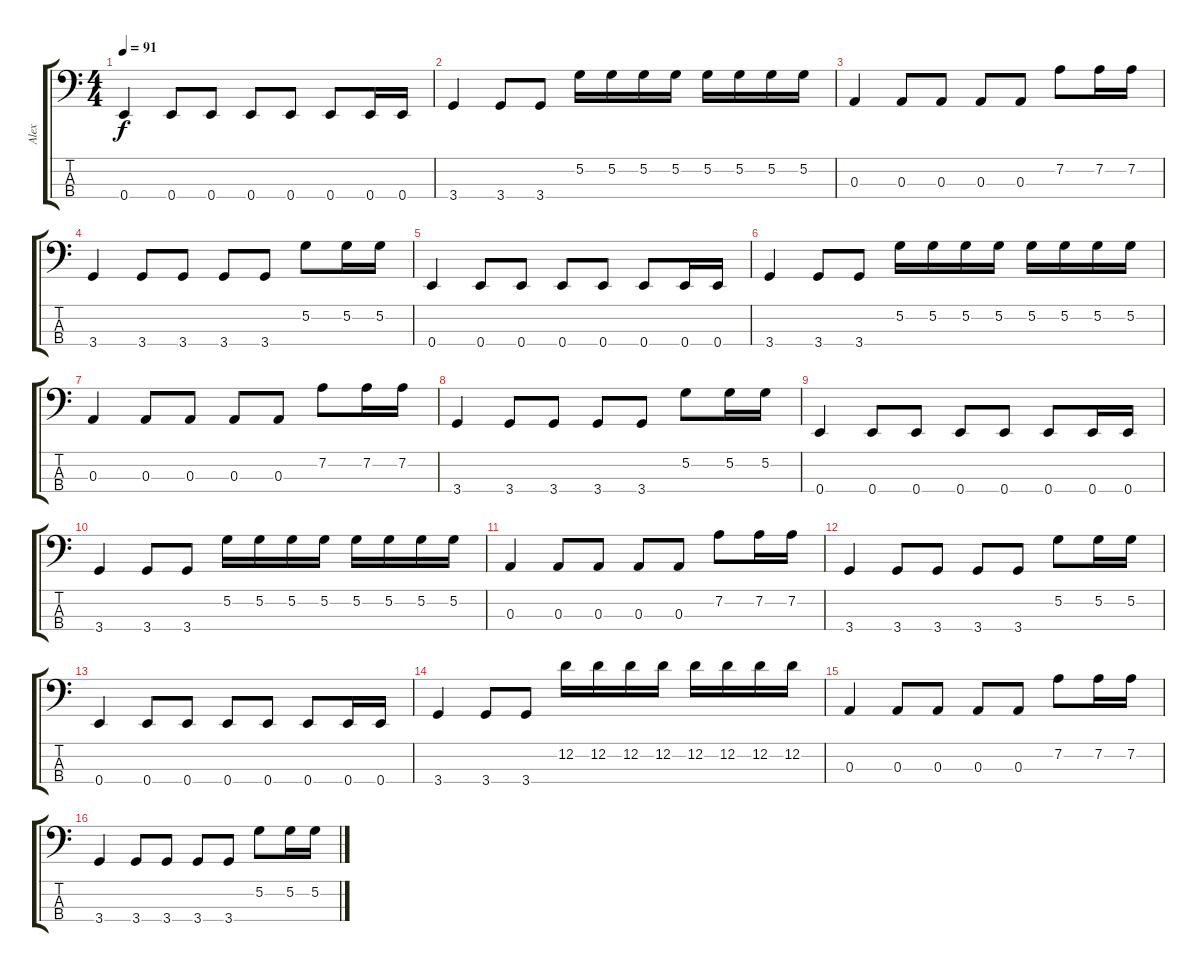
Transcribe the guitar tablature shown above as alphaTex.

\track ("Alex" "Alex") {instrument electricbassfinger}
\staff {score tabs}
\tuning (G2 D2 A1 E1) {hide}
\ts (4 4)
\tempo 91
\clef f4
\ks c
0.4.4{dy f} 0.4.8 0.4.8 0.4.8 0.4.8 0.4.8 0.4.16 0.4.16 |
3.4.4 3.4.8 3.4.8 5.2.16 5.2.16 5.2.16 5.2.16 5.2.16 5.2.16 5.2.16 5.2.16 |
0.3.4 0.3.8 0.3.8 0.3.8 0.3.8 7.2.8 7.2.16 7.2.16 |
3.4.4 3.4.8 3.4.8 3.4.8 3.4.8 5.2.8 5.2.16 5.2.16 |
0.4.4 0.4.8 0.4.8 0.4.8 0.4.8 0.4.8 0.4.16 0.4.16 |
3.4.4 3.4.8 3.4.8 5.2.16 5.2.16 5.2.16 5.2.16 5.2.16 5.2.16 5.2.16 5.2.16 |
0.3.4 0.3.8 0.3.8 0.3.8 0.3.8 7.2.8 7.2.16 7.2.16 |
3.4.4 3.4.8 3.4.8 3.4.8 3.4.8 5.2.8 5.2.16 5.2.16 |
0.4.4 0.4.8 0.4.8 0.4.8 0.4.8 0.4.8 0.4.16 0.4.16 |
3.4.4 3.4.8 3.4.8 5.2.16 5.2.16 5.2.16 5.2.16 5.2.16 5.2.16 5.2.16 5.2.16 |
0.3.4 0.3.8 0.3.8 0.3.8 0.3.8 7.2.8 7.2.16 7.2.16 |
3.4.4 3.4.8 3.4.8 3.4.8 3.4.8 5.2.8 5.2.16 5.2.16 |
0.4.4 0.4.8 0.4.8 0.4.8 0.4.8 0.4.8 0.4.16 0.4.16 |
3.4.4 3.4.8 3.4.8 12.2.16 12.2.16 12.2.16 12.2.16 12.2.16 12.2.16 12.2.16 12.2.16 |
0.3.4 0.3.8 0.3.8 0.3.8 0.3.8 7.2.8 7.2.16 7.2.16 |
3.4.4 3.4.8 3.4.8 3.4.8 3.4.8 5.2.8 5.2.16 5.2.16
